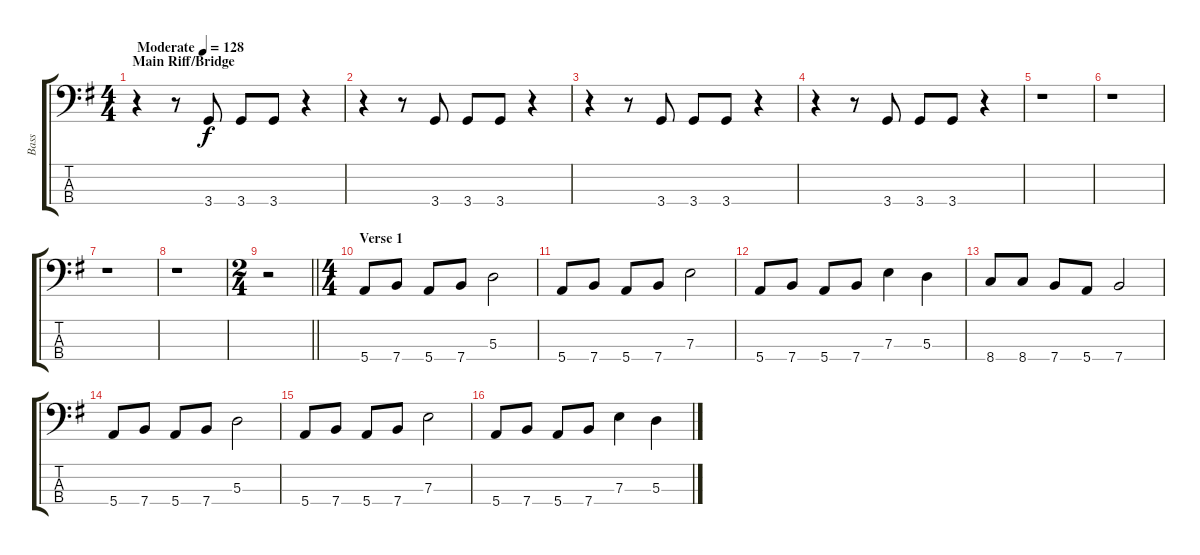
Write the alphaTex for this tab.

\track ("Bass" "Bass") {instrument electricbassfinger}
\staff {score tabs}
\tuning (G2 D2 A1 E1) {hide}
\ts (4 4)
\section ("" "Main Riff/Bridge")
\tempo (128 "Moderate")
\clef f4
\ks g
r.4{dy f instrument electricbassfinger} r.8 3.4.8 3.4.8 3.4.8 r.4 |
r.4 r.8 3.4.8 3.4.8 3.4.8 r.4 |
r.4 r.8 3.4.8 3.4.8 3.4.8 r.4 |
r.4 r.8 3.4.8 3.4.8 3.4.8 r.4 |
r.1 |
r.1 |
r.1 |
r.1 |
\ts (2 4)
\barLineRight lightlight
r.2 |
\ts (4 4)
\section ("" "Verse 1")
5.4.8{instrument electricbassfinger} 7.4.8 5.4.8 7.4.8 5.3.2 |
5.4.8 7.4.8 5.4.8 7.4.8 7.3.2 |
5.4.8 7.4.8 5.4.8 7.4.8 7.3.4 5.3.4 |
8.4.8 8.4.8 7.4.8 5.4.8 7.4.2 |
5.4.8 7.4.8 5.4.8 7.4.8 5.3.2 |
5.4.8 7.4.8 5.4.8 7.4.8 7.3.2 |
5.4.8 7.4.8 5.4.8 7.4.8 7.3.4 5.3.4
